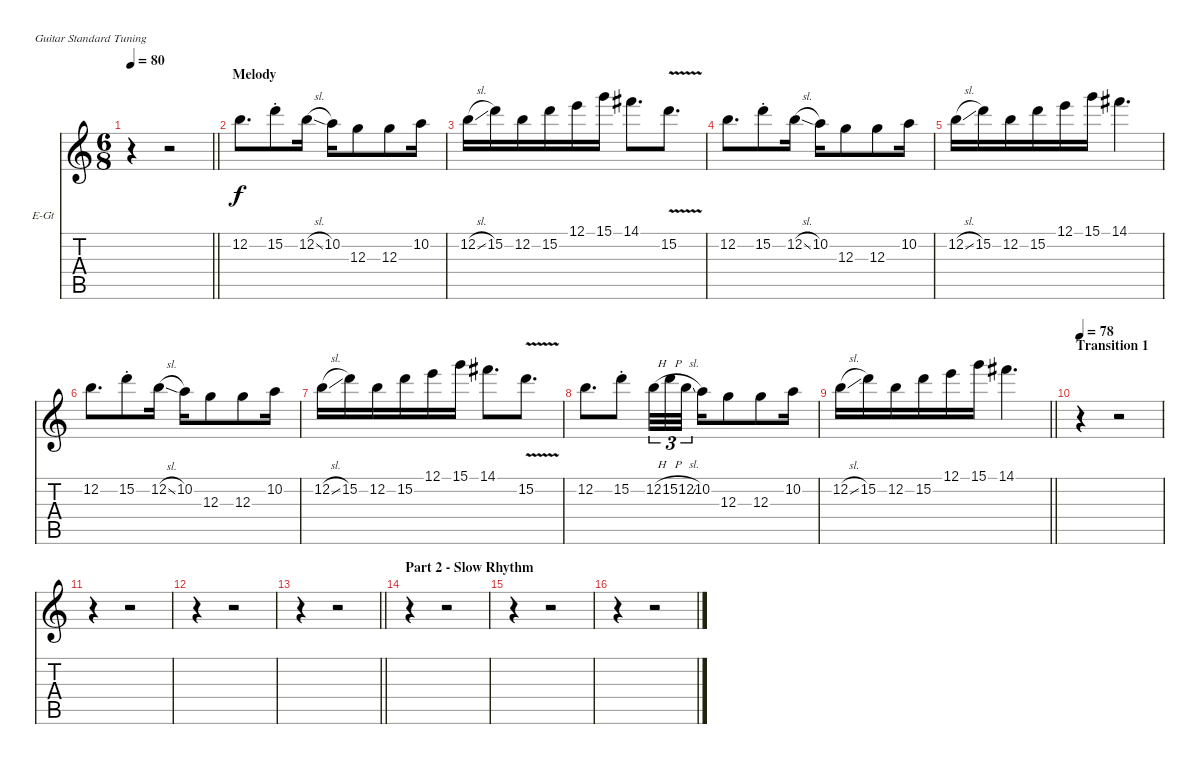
\bracketExtendMode nobrackets
\firstSystemTrackNameOrientation horizontal
\otherSystemsTrackNameOrientation horizontal
\track ("Fredrik Akesson" "E-Gt") {instrument electricguitarjazz}
\staff {score tabs}
\tuning (E4 B3 G3 D3 A2 E2)
\ts (6 8)
\tempo 80
\clef g2
\barLineRight lightlight
\ks c
r.4{dy f} r.2 |
\section ("" "Melody")
12.2.8{d} 15.2{st}.8 12.2{sl}.16 10.2.16 12.3.8 12.3.8 10.2.16 |
12.2{sl}.16 15.2.16 12.2.16 15.2.16 12.1.16 15.1.16 14.1.8{d} 15.2{v}.8{d} |
12.2.8{d} 15.2{st}.8 12.2{sl}.16 10.2.16 12.3.8 12.3.8 10.2.16 |
12.2{sl}.16 15.2.16 12.2.16 15.2.16 12.1.16 15.1.16 14.1.4{d} |
12.2.8{d} 15.2{st}.8 12.2{sl}.16 10.2.16 12.3.8 12.3.8 10.2.16 |
12.2{sl}.16 15.2.16 12.2.16 15.2.16 12.1.16 15.1.16 14.1.8{d} 15.2{v}.8{d} |
12.2.8{d} 15.2{st}.8 12.2{h}.32{tu (3 2)} 15.2{h}.32{tu (3 2)} 12.2{sl}.32{tu (3 2)} 10.2.16 12.3.8 12.3.8 10.2.16 |
\barLineRight lightlight
12.2{sl}.16 15.2.16 12.2.16 15.2.16 12.1.16 15.1.16 14.1.4{d} |
\section ("" "Transition 1")
\tempo 78
r.4 r.2 |
r.4 r.2 |
r.4 r.2 |
\barLineRight lightlight
r.4 r.2 |
\section ("" "Part 2 - Slow Rhythm")
r.4 r.2 |
r.4 r.2 |
r.4 r.2
